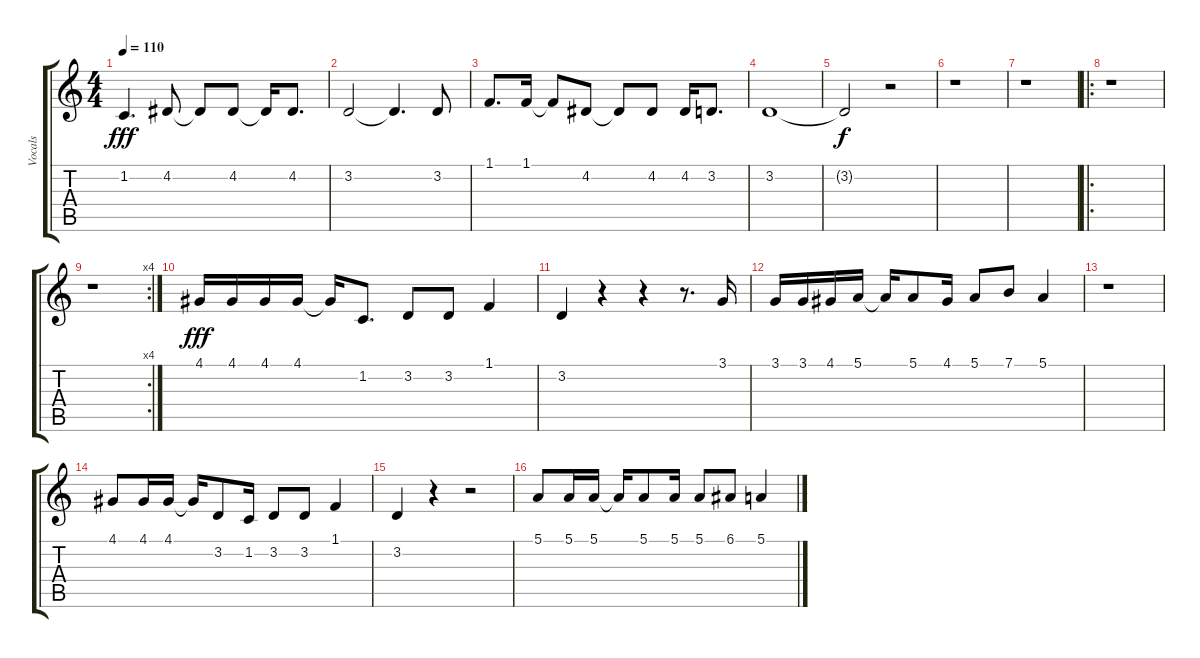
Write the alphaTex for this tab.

\track ("Vocals" "Vocals") {instrument lead2sawtooth}
\staff {score tabs}
\tuning (E4 B3 G3 D3 A2 E2) {hide}
\ts (4 4)
\tempo 110
\clef g2
\ks c
1.2.4{d dy fff} 4.2.8 4.2{t}.8 4.2.8 4.2{t}.16 4.2.8{d} |
3.2.2 3.2{t}.4{d} 3.2.8 |
1.1.8{d} 1.1.16 1.1{t}.8 4.2.8 4.2{t}.8 4.2.8 4.2.16 3.2.8{d} |
3.2.1{volume 0} |
3.2{t}.2{dy f} r.2 |
r.1 |
r.1 |
\ro
r.1 |
\rc 4
r.1 |
4.1.16{dy fff volume 16} 4.1.16 4.1.16 4.1.16 4.1{t}.16 1.2.8{d} 3.2.8 3.2.8 1.1.4 |
3.2.4 r.4 r.4 r.8{d} 3.1.16 |
3.1.16 3.1.16 4.1.16 5.1.16 5.1{t}.16 5.1.8 4.1.16 5.1.8 7.1.8 5.1.4 |
r.1 |
4.1.8 4.1.16 4.1.16 4.1{t}.16 3.2.8 1.2.16 3.2.8 3.2.8 1.1.4 |
3.2.4 r.4 r.2 |
5.1.8 5.1.16 5.1.16 5.1{t}.16 5.1.8 5.1.16 5.1.8 6.1.8 5.1.4
